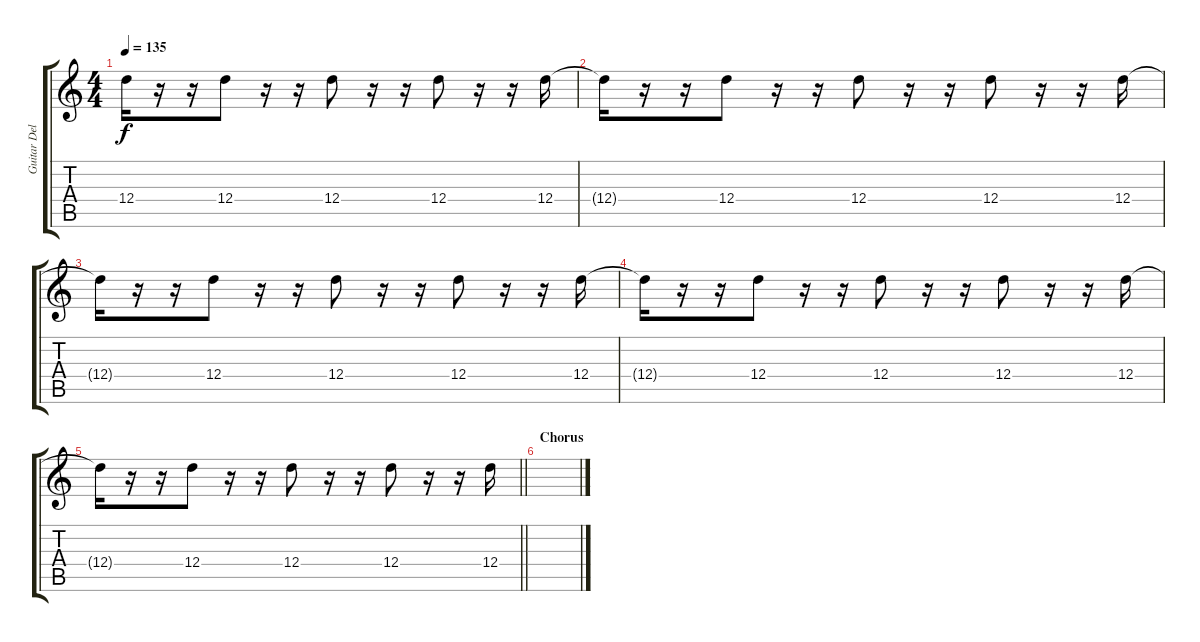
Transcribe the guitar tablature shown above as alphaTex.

\track ("Guitar Delay" "Guitar Del") {instrument acousticguitarnylon}
\staff {score tabs}
\tuning (E4 B3 G3 D3 A2 E2) {hide}
\ts (4 4)
\tempo 135
\clef g2
\ks c
12.4{t}.16{dy f} r.16 r.16 12.4.8 r.16 r.16 12.4.8 r.16 r.16 12.4.8 r.16 r.16 12.4.16 |
12.4{t}.16 r.16 r.16 12.4.8 r.16 r.16 12.4.8 r.16 r.16 12.4.8 r.16 r.16 12.4.16 |
12.4{t}.16 r.16 r.16 12.4.8 r.16 r.16 12.4.8 r.16 r.16 12.4.8 r.16 r.16 12.4.16 |
12.4{t}.16 r.16 r.16 12.4.8 r.16 r.16 12.4.8 r.16 r.16 12.4.8 r.16 r.16 12.4.16 |
\barLineRight lightlight
12.4{t}.16 r.16 r.16 12.4.8 r.16 r.16 12.4.8 r.16 r.16 12.4.8 r.16 r.16 12.4.16 |
\section ("" "Chorus")
